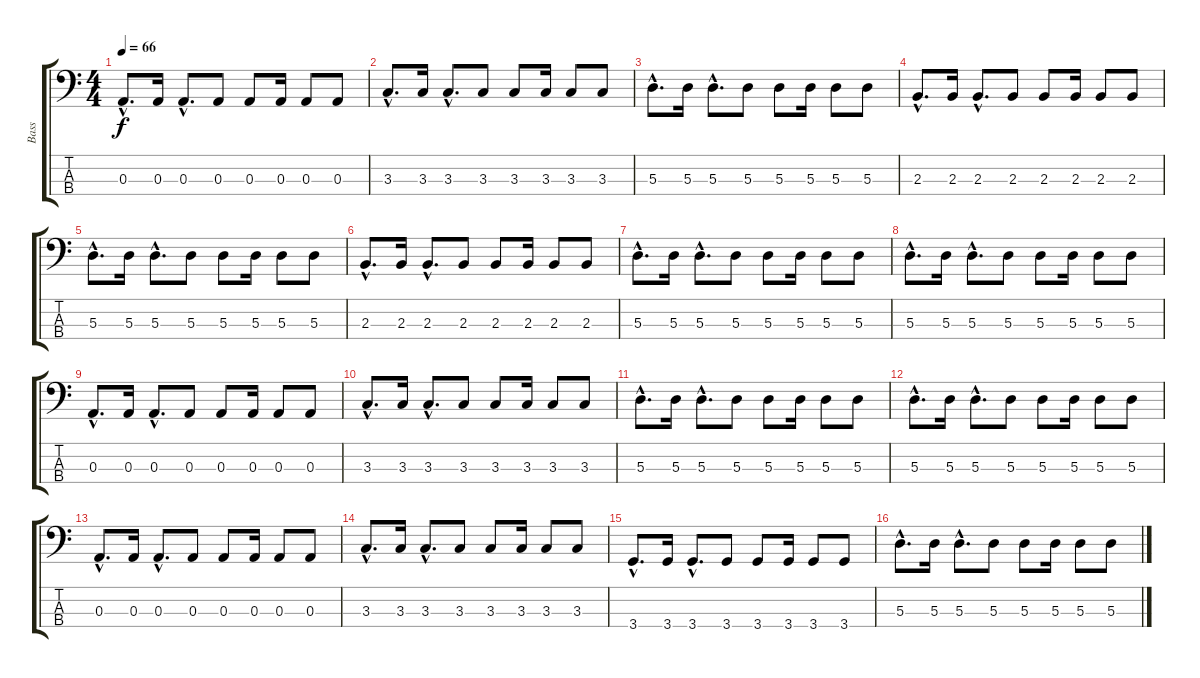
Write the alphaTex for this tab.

\track ("Bass" "Bass") {instrument slapbass1}
\staff {score tabs}
\tuning (G2 D2 A1 E1) {hide}
\ts (4 4)
\tempo 66
\clef f4
\ks c
0.3{hac}.8{d dy f} 0.3.16 0.3{hac}.8{d} 0.3.8 0.3.8 0.3.16 0.3.8 0.3.8 |
3.3{hac}.8{d} 3.3.16 3.3{hac}.8{d} 3.3.8 3.3.8 3.3.16 3.3.8 3.3.8 |
5.3{hac}.8{d} 5.3.16 5.3{hac}.8{d} 5.3.8 5.3.8 5.3.16 5.3.8 5.3.8 |
2.3{hac}.8{d} 2.3.16 2.3{hac}.8{d} 2.3.8 2.3.8 2.3.16 2.3.8 2.3.8 |
5.3{hac}.8{d} 5.3.16 5.3{hac}.8{d} 5.3.8 5.3.8 5.3.16 5.3.8 5.3.8 |
2.3{hac}.8{d} 2.3.16 2.3{hac}.8{d} 2.3.8 2.3.8 2.3.16 2.3.8 2.3.8 |
5.3{hac}.8{d} 5.3.16 5.3{hac}.8{d} 5.3.8 5.3.8 5.3.16 5.3.8 5.3.8 |
5.3{hac}.8{d} 5.3.16 5.3{hac}.8{d} 5.3.8 5.3.8 5.3.16 5.3.8 5.3.8 |
0.3{hac}.8{d} 0.3.16 0.3{hac}.8{d} 0.3.8 0.3.8 0.3.16 0.3.8 0.3.8 |
3.3{hac}.8{d} 3.3.16 3.3{hac}.8{d} 3.3.8 3.3.8 3.3.16 3.3.8 3.3.8 |
5.3{hac}.8{d} 5.3.16 5.3{hac}.8{d} 5.3.8 5.3.8 5.3.16 5.3.8 5.3.8 |
5.3{hac}.8{d} 5.3.16 5.3{hac}.8{d} 5.3.8 5.3.8 5.3.16 5.3.8 5.3.8 |
0.3{hac}.8{d} 0.3.16 0.3{hac}.8{d} 0.3.8 0.3.8 0.3.16 0.3.8 0.3.8 |
3.3{hac}.8{d} 3.3.16 3.3{hac}.8{d} 3.3.8 3.3.8 3.3.16 3.3.8 3.3.8 |
3.4{hac}.8{d} 3.4.16 3.4{hac}.8{d} 3.4.8 3.4.8 3.4.16 3.4.8 3.4.8 |
5.3{hac}.8{d} 5.3.16 5.3{hac}.8{d} 5.3.8 5.3.8 5.3.16 5.3.8 5.3.8
